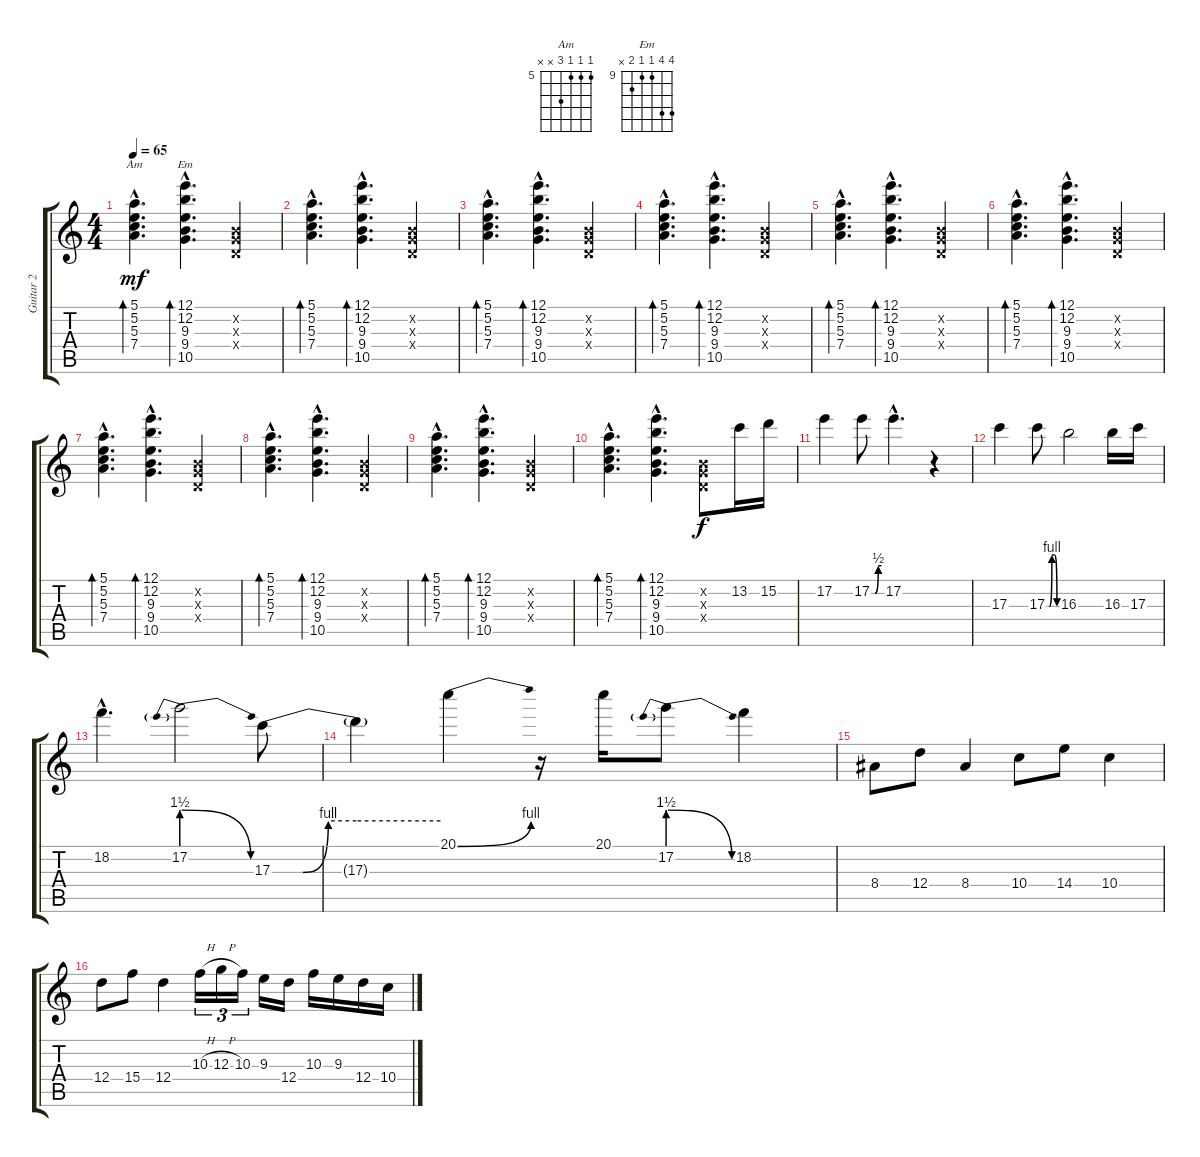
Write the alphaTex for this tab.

\track ("Guitar 2" "Guitar 2") {instrument overdrivenguitar}
\staff {score tabs}
\tuning (E4 B3 G3 D3 A2 E2) {hide}
\chord ("Am" 5 5 5 7 x x) {firstfret 5}
\chord ("Em" 12 12 9 9 10 x) {firstfret 9}
\ts (4 4)
\tempo 65
\clef g2
\ks c
(5.1{hac} 5.2{hac} 5.3{hac} 7.4{hac}).4{d bd 60 ch "Am" dy mf} (12.1{hac} 12.2{hac} 9.3{hac} 9.4{hac} 10.5{hac}).4{d bd 60 ch "Em"} (0.2{x} 0.3{x} 0.4{x}).4 |
(5.1{hac} 5.2{hac} 5.3{hac} 7.4{hac}).4{d bd 60} (12.1{hac} 12.2{hac} 9.3{hac} 9.4{hac} 10.5{hac}).4{d bd 60} (0.2{x} 0.3{x} 0.4{x}).4 |
(5.1{hac} 5.2{hac} 5.3{hac} 7.4{hac}).4{d bd 60} (12.1{hac} 12.2{hac} 9.3{hac} 9.4{hac} 10.5{hac}).4{d bd 60} (0.2{x} 0.3{x} 0.4{x}).4 |
(5.1{hac} 5.2{hac} 5.3{hac} 7.4{hac}).4{d bd 60} (12.1{hac} 12.2{hac} 9.3{hac} 9.4{hac} 10.5{hac}).4{d bd 60} (0.2{x} 0.3{x} 0.4{x}).4 |
(5.1{hac} 5.2{hac} 5.3{hac} 7.4{hac}).4{d bd 60} (12.1{hac} 12.2{hac} 9.3{hac} 9.4{hac} 10.5{hac}).4{d bd 60} (0.2{x} 0.3{x} 0.4{x}).4 |
(5.1{hac} 5.2{hac} 5.3{hac} 7.4{hac}).4{d bd 60} (12.1{hac} 12.2{hac} 9.3{hac} 9.4{hac} 10.5{hac}).4{d bd 60} (0.2{x} 0.3{x} 0.4{x}).4 |
(5.1{hac} 5.2{hac} 5.3{hac} 7.4{hac}).4{d bd 60} (12.1{hac} 12.2{hac} 9.3{hac} 9.4{hac} 10.5{hac}).4{d bd 60} (0.2{x} 0.3{x} 0.4{x}).4 |
(5.1{hac} 5.2{hac} 5.3{hac} 7.4{hac}).4{d bd 60} (12.1{hac} 12.2{hac} 9.3{hac} 9.4{hac} 10.5{hac}).4{d bd 60} (0.2{x} 0.3{x} 0.4{x}).4 |
(5.1{hac} 5.2{hac} 5.3{hac} 7.4{hac}).4{d bd 60} (12.1{hac} 12.2{hac} 9.3{hac} 9.4{hac} 10.5{hac}).4{d bd 60} (0.2{x} 0.3{x} 0.4{x}).4 |
(5.1{hac} 5.2{hac} 5.3{hac} 7.4{hac}).4{d bd 60} (12.1{hac} 12.2{hac} 9.3{hac} 9.4{hac} 10.5{hac}).4{d bd 60} (0.2{x} 0.3{x} 0.4{x}).8{dy f} 13.2.16{volume 13 instrument overdrivenguitar} 15.2.16 |
17.2.4 17.2{be (custom 0 0 20 0 40 2 60 2)}.8 17.2{hac}.4{d} r.4 |
17.3.4 17.3{be (custom 0 0 15 0 30 4 45 4 60 0)}.8 16.3.2 16.3.16 17.3.16 |
18.2{hac}.4{d} 17.2{be (prebendrelease 0 6 60 0)}.2 17.3{be (custom 0 0 11 0 20 4 30 4 60 4)}.8 |
17.3{t}.4 20.1{be (bend 0 0 60 4)}.4 r.16 20.1.16 17.2{be (prebendrelease 0 6 60 0)}.8 18.2.4 |
8.4.8{volume 14} 12.4.8 8.4.4 10.4.8 14.4.8 10.4.4 |
12.4.8 15.4.8 12.4.4 10.3{h}.16{tu (3 2)} 12.3{h}.16{tu (3 2)} 10.3.16{tu (3 2)} 9.3.16 12.4.16 10.3.16 9.3.16 12.4.16 10.4.16
